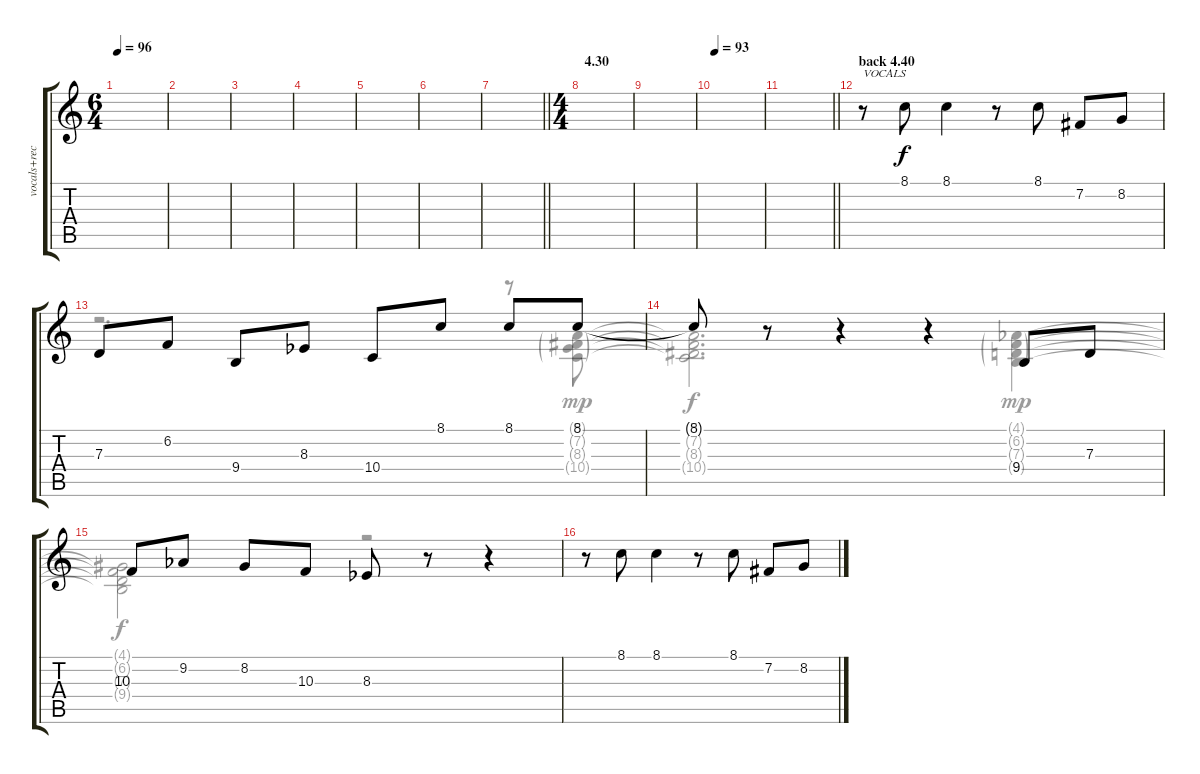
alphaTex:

\track ("vocals+recorder" "vocals+rec") {instrument tenorsax}
\staff {score tabs}
\tuning (E4 B3 G3 D3 A2 E2) {hide}
\voice
\ts (6 4)
\tempo 96
\clef g2
\ks c
|
|
|
|
|
|
\barLineRight lightlight
|
\ts (4 4)
\section ("" "4.30")
|
|
\tempo 93
|
\barLineRight lightlight
|
\section ("" "back 4.40")
r.8{txt "VOCALS" instrument tenorsax} 8.1.8 8.1.4 r.8 8.1.8 7.2.8 8.2.8 |
7.3.8 6.2.8 9.4.8 8.3{acc b}.8 10.4.8 8.1.8 8.1.8 8.1.8 |
8.1{t}.8 r.8 r.4 r.4 9.4.8 7.3.8 |
10.3.8 9.2{acc b}.8 8.2.8 10.3.8 8.3{acc b}.8 r.8 r.4 |
r.8 8.1.8 8.1.4 r.8 8.1.8 7.2.8 8.2.8
\voice
\clef g2
\ottava regular
\simile none
\ks c
|
|
|
|
|
|
\barLineRight lightlight
|
|
|
|
\barLineRight lightlight
|
|
r.2{d} r.8 (5.1{g} 7.2{g} 8.3{g acc b} 10.4{g}).8{dy mp} |
(5.1{t} 7.2{t} 8.3{t} 10.4{t}).2{d dy f} (4.1{g acc b} 6.2{g} 7.3{g} 9.4{g}).4{dy mp} |
(4.1{t} 6.2{t} 7.3{t} 9.4{t}).2{dy f} r.2 |
